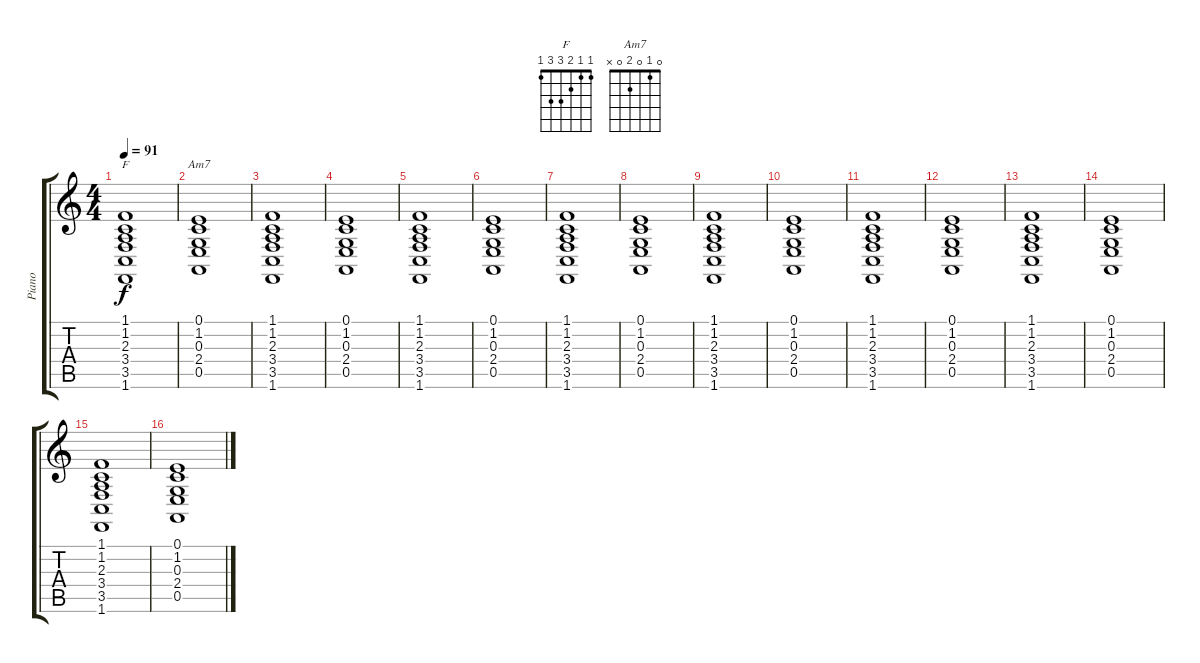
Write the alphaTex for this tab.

\track ("Piano" "Piano") {instrument brightacousticpiano}
\staff {score tabs}
\tuning (E4 B3 G3 D3 A2 E2) {hide}
\chord ("F" 1 1 2 3 3 1)
\chord ("Am7" 0 1 0 2 0 x)
\ts (4 4)
\tempo 91
\clef g2
\ks c
(1.1 1.2 2.3 3.4 3.5 1.6).1{ch "F" dy f} |
(0.1 1.2 0.3 2.4 0.5).1{ch "Am7"} |
(1.1 1.2 2.3 3.4 3.5 1.6).1 |
(0.1 1.2 0.3 2.4 0.5).1 |
(1.1 1.2 2.3 3.4 3.5 1.6).1 |
(0.1 1.2 0.3 2.4 0.5).1 |
(1.1 1.2 2.3 3.4 3.5 1.6).1 |
(0.1 1.2 0.3 2.4 0.5).1 |
(1.1 1.2 2.3 3.4 3.5 1.6).1 |
(0.1 1.2 0.3 2.4 0.5).1 |
(1.1 1.2 2.3 3.4 3.5 1.6).1 |
(0.1 1.2 0.3 2.4 0.5).1 |
(1.1 1.2 2.3 3.4 3.5 1.6).1 |
(0.1 1.2 0.3 2.4 0.5).1 |
(1.1 1.2 2.3 3.4 3.5 1.6).1 |
(0.1 1.2 0.3 2.4 0.5).1
